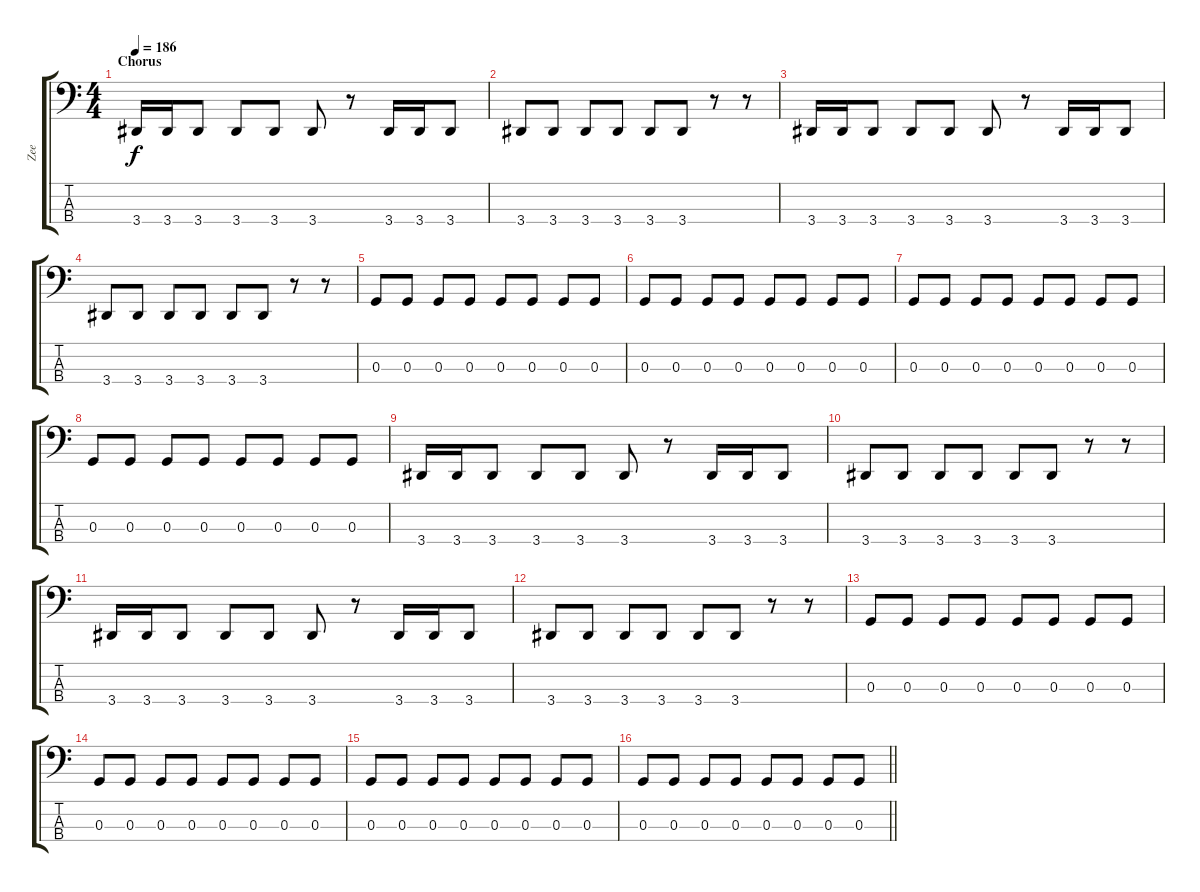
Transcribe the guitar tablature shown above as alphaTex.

\track ("Zee" "Zee") {instrument electricbassfinger}
\staff {score tabs}
\tuning (F2 C2 G1 C1) {hide}
\ts (4 4)
\section ("" "Chorus")
\tempo 186
\clef f4
\ks c
3.4.16{dy f} 3.4.16 3.4.8 3.4.8 3.4.8 3.4.8 r.8 3.4.16 3.4.16 3.4.8 |
3.4.8 3.4.8 3.4.8 3.4.8 3.4.8 3.4.8 r.8 r.8 |
3.4.16 3.4.16 3.4.8 3.4.8 3.4.8 3.4.8 r.8 3.4.16 3.4.16 3.4.8 |
3.4.8 3.4.8 3.4.8 3.4.8 3.4.8 3.4.8 r.8 r.8 |
0.3.8 0.3.8 0.3.8 0.3.8 0.3.8 0.3.8 0.3.8 0.3.8 |
0.3.8 0.3.8 0.3.8 0.3.8 0.3.8 0.3.8 0.3.8 0.3.8 |
0.3.8 0.3.8 0.3.8 0.3.8 0.3.8 0.3.8 0.3.8 0.3.8 |
0.3.8 0.3.8 0.3.8 0.3.8 0.3.8 0.3.8 0.3.8 0.3.8 |
3.4.16 3.4.16 3.4.8 3.4.8 3.4.8 3.4.8 r.8 3.4.16 3.4.16 3.4.8 |
3.4.8 3.4.8 3.4.8 3.4.8 3.4.8 3.4.8 r.8 r.8 |
3.4.16 3.4.16 3.4.8 3.4.8 3.4.8 3.4.8 r.8 3.4.16 3.4.16 3.4.8 |
3.4.8 3.4.8 3.4.8 3.4.8 3.4.8 3.4.8 r.8 r.8 |
0.3.8 0.3.8 0.3.8 0.3.8 0.3.8 0.3.8 0.3.8 0.3.8 |
0.3.8 0.3.8 0.3.8 0.3.8 0.3.8 0.3.8 0.3.8 0.3.8 |
0.3.8 0.3.8 0.3.8 0.3.8 0.3.8 0.3.8 0.3.8 0.3.8 |
\barLineRight lightlight
0.3.8 0.3.8 0.3.8 0.3.8 0.3.8 0.3.8 0.3.8 0.3.8
